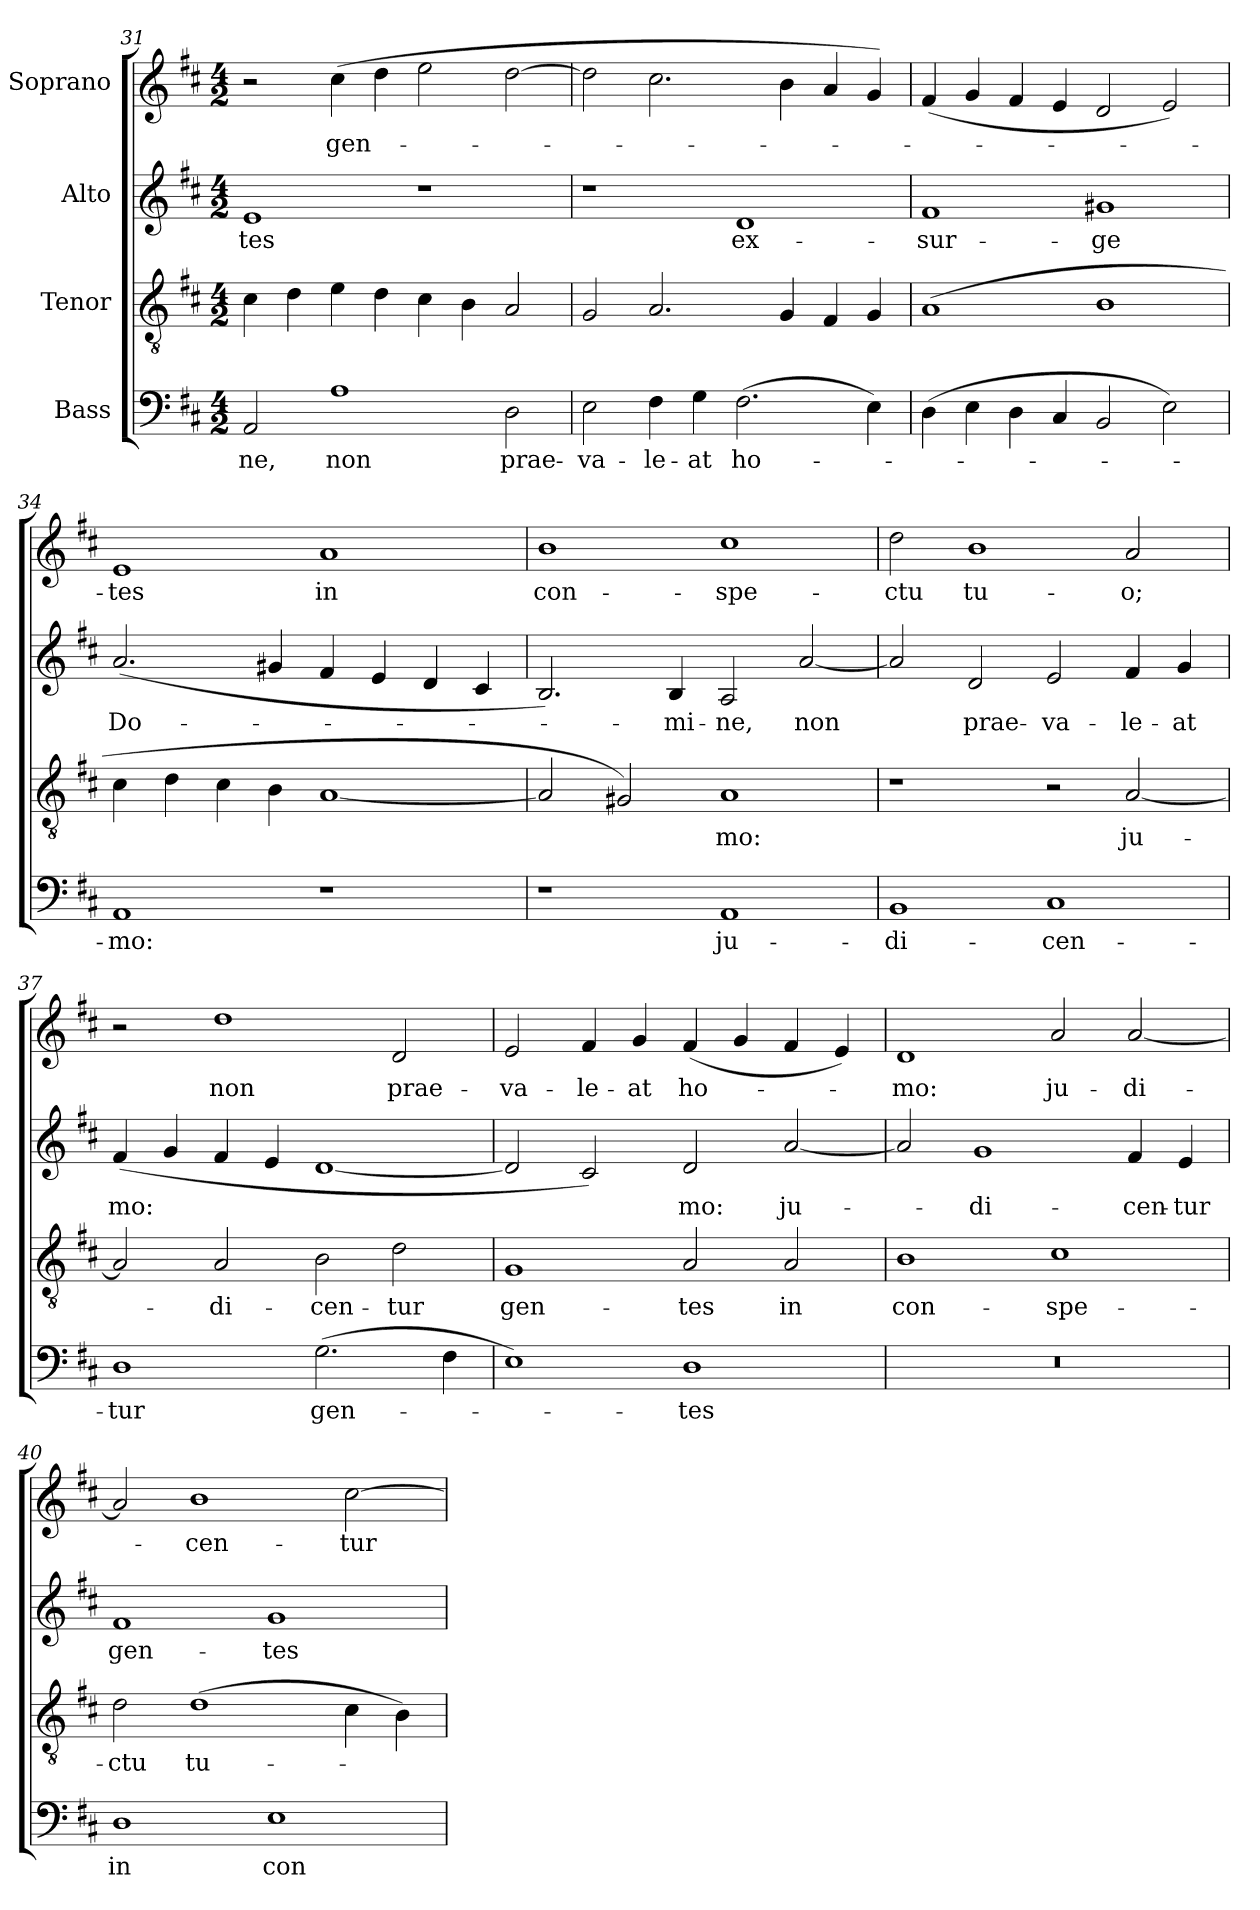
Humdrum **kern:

**kern	**text	**kern	**text	**kern	**text	**kern	**text
*part4	*part4	*part3	*part3	*part2	*part2	*part1	*part1
*staff4	*staff4	*staff3	*staff3	*staff2	*staff2	*staff1	*staff1
*I"Bass	*	*I"Tenor	*	*I"Alto	*	*I"Soprano	*
*clefF4	*	*clefGv2	*	*clefG2	*	*clefG2	*
*k[f#c#]	*	*k[f#c#]	*	*k[f#c#]	*	*k[f#c#]	*
*D:	*	*D:	*	*D:	*	*D:	*
*M4/2	*	*M4/2	*	*M4/2	*	*M4/2	*
=31	=31	=31	=31	=31	=31	=31	=31
2AA/	-ne,	4c#\	.	1e	-tes	2r	.
.	.	4d\	.	.	.	.	.
1A	non	4e\	.	.	.	(4cc#\	gen-
.	.	4d\	.	.	.	4dd\	.
.	.	4c#\	.	1r	.	2ee\	.
.	.	4B\	.	.	.	.	.
2D\	prae-	2A/	.	.	.	[2dd\	.
=32	=32	=32	=32	=32	=32	=32	=32
2E\	-va-	2G/	.	1r	.	2dd\]	.
4F#\	-le-	2.A/	.	.	.	2.cc#\	.
4G\	-at	.	.	.	.	.	.
(2.F#\	ho-	.	.	1d	ex-	.	.
.	.	4G/	.	.	.	4b\	.
.	.	4F#/	.	.	.	4a/	.
4E\)	.	4G/	.	.	.	4g/)	.
!!LO:PB:g=z
=33	=33	=33	=33	=33	=33	=33	=33
(4D\	.	(1A	.	1f#	-sur-	(4f#/	.
4E\	.	.	.	.	.	4g/	.
4D\	.	.	.	.	.	4f#/	.
4C#/	.	.	.	.	.	4e/	.
2BB/	.	1B	.	1g#X	-ge	2d/	.
2E\)	.	.	.	.	.	2e/)	.
=34	=34	=34	=34	=34	=34	=34	=34
1AA	-mo:	4c#\	.	(2.a/	Do-	1e	-tes
.	.	4d\	.	.	.	.	.
.	.	4c#\	.	.	.	.	.
.	.	4B\	.	4g#X/	.	.	.
1r	.	[1A	.	4f#/	.	1a	in
.	.	.	.	4e/	.	.	.
.	.	.	.	4d/	.	.	.
.	.	.	.	4c#/	.	.	.
=35	=35	=35	=35	=35	=35	=35	=35
1r	.	2A/]	.	2.B/)	.	1b	con-
.	.	2G#X/)	.	.	.	.	.
.	.	.	.	4B/	-mi-	.	.
1AA	ju-	1A	-mo:	2A/	-ne,	1cc#	-spe-
.	.	.	.	[2a/	non	.	.
=36	=36	=36	=36	=36	=36	=36	=36
1BB	-di-	1r	.	2a/]	.	2dd\	-ctu
.	.	.	.	2d/	prae-	1b	tu-
1C#	-cen-	2r	.	2e/	-va-	.	.
.	.	[2A/	ju-	4f#/	-le-	2a/	-o;
.	.	.	.	4g/	-at	.	.
!!LO:LB:g=z
=37	=37	=37	=37	=37	=37	=37	=37
1D	-tur	2A/]	.	(4f#/	mo:	2r	.
.	.	.	.	4g/	.	.	.
.	.	2A/	-di-	4f#/	.	1dd	non
.	.	.	.	4e/	.	.	.
(2.G\	gen-	2B\	-cen-	[1d	.	.	.
.	.	2d\	-tur	.	.	2d/	prae-
4F#\	.	.	.	.	.	.	.
=38	=38	=38	=38	=38	=38	=38	=38
1E)	.	1G	gen-	2d/]	.	2e/	-va-
.	.	.	.	2c#/)	.	4f#/	-le-
.	.	.	.	.	.	4g/	-at
1D	-tes	2A/	-tes	2d/	mo:	(4f#/	ho-
.	.	.	.	.	.	4g/	.
.	.	2A/	in	[2a/	ju-	4f#/	.
.	.	.	.	.	.	4e/)	.
=39	=39	=39	=39	=39	=39	=39	=39
0r	.	1B	con-	2a/]	.	1d	-mo:
.	.	.	.	1g	-di-	.	.
.	.	1c#	-spe-	.	.	2a/	ju-
.	.	.	.	4f#/	-cen-	[2a/	-di-
.	.	.	.	4e/	-tur	.	.
=40	=40	=40	=40	=40	=40	=40	=40
1D	in	2d\	-ctu	1f#	gen-	2a/]	.
.	.	(1d	tu-	.	.	1b	-cen-
1E	con-	.	.	1g	-tes	.	.
.	.	4c#\	.	.	.	[2cc#\	-tur
.	.	4B\)	.	.	.	.	.
=	=	=	=	=	=	=	=
*-	*-	*-	*-	*-	*-	*-	*-
